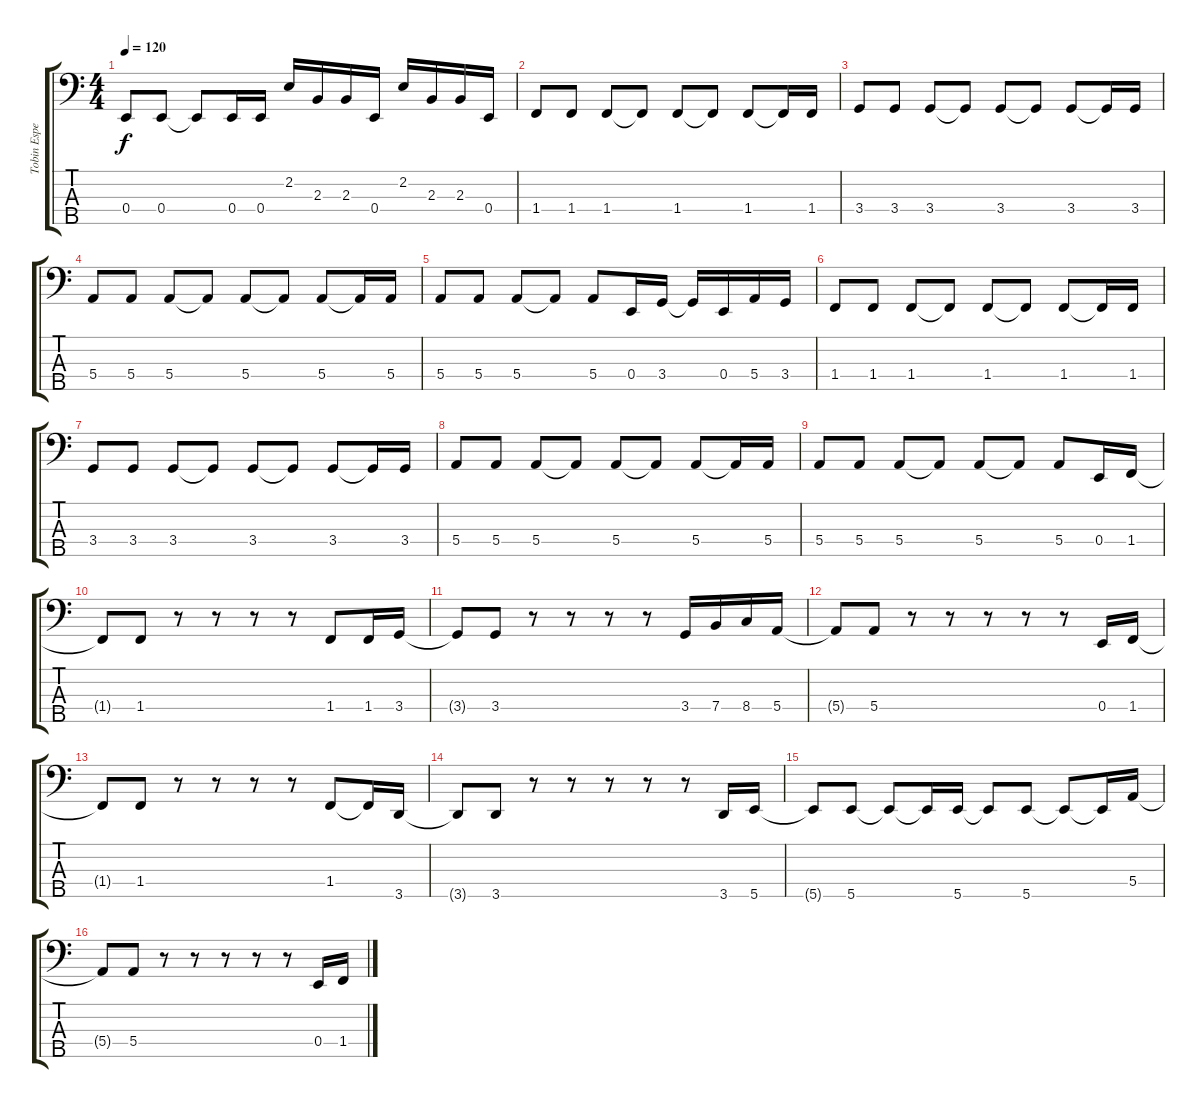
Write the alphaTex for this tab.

\track ("Tobin Esperance (Bass)" "Tobin Espe") {instrument electricbassfinger}
\staff {score tabs}
\tuning (G2 D2 A1 E1 B0) {hide}
\ts (4 4)
\tempo 120
\clef f4
\ks c
0.4{t}.8{dy f} 0.4.8 0.4{t}.8 0.4.16 0.4.16 2.2.16 2.3.16 2.3.16 0.4.16 2.2.16 2.3.16 2.3.16 0.4.16 |
1.4.8 1.4.8 1.4.8 1.4{t}.8 1.4.8 1.4{t}.8 1.4.8 1.4{t}.16 1.4.16 |
3.4.8 3.4.8 3.4.8 3.4{t}.8 3.4.8 3.4{t}.8 3.4.8 3.4{t}.16 3.4.16 |
5.4.8 5.4.8 5.4.8 5.4{t}.8 5.4.8 5.4{t}.8 5.4.8 5.4{t}.16 5.4.16 |
5.4.8 5.4.8 5.4.8 5.4{t}.8 5.4.8 0.4.16 3.4.16 3.4{t}.16 0.4.16 5.4.16 3.4.16 |
1.4.8 1.4.8 1.4.8 1.4{t}.8 1.4.8 1.4{t}.8 1.4.8 1.4{t}.16 1.4.16 |
3.4.8 3.4.8 3.4.8 3.4{t}.8 3.4.8 3.4{t}.8 3.4.8 3.4{t}.16 3.4.16 |
5.4.8 5.4.8 5.4.8 5.4{t}.8 5.4.8 5.4{t}.8 5.4.8 5.4{t}.16 5.4.16 |
5.4.8 5.4.8 5.4.8 5.4{t}.8 5.4.8 5.4{t}.8 5.4.8 0.4.16 1.4.16 |
1.4{t}.8 1.4.8 r.8 r.8 r.8 r.8 1.4.8 1.4.16 3.4.16 |
3.4{t}.8 3.4.8 r.8 r.8 r.8 r.8 3.4.16 7.4.16 8.4.16 5.4.16 |
5.4{t}.8 5.4.8 r.8 r.8 r.8 r.8 r.8 0.4.16 1.4.16 |
1.4{t}.8 1.4.8 r.8 r.8 r.8 r.8 1.4.8 1.4{t}.16 3.5.16 |
3.5{t}.8 3.5.8 r.8 r.8 r.8 r.8 r.8 3.5.16 5.5.16 |
5.5{t}.8 5.5.8 5.5{t}.8 5.5{t}.16 5.5.16 5.5{t}.8 5.5.8 5.5{t}.8 5.5{t}.16 5.4.16 |
5.4{t}.8 5.4.8 r.8 r.8 r.8 r.8 r.8 0.4.16 1.4.16
